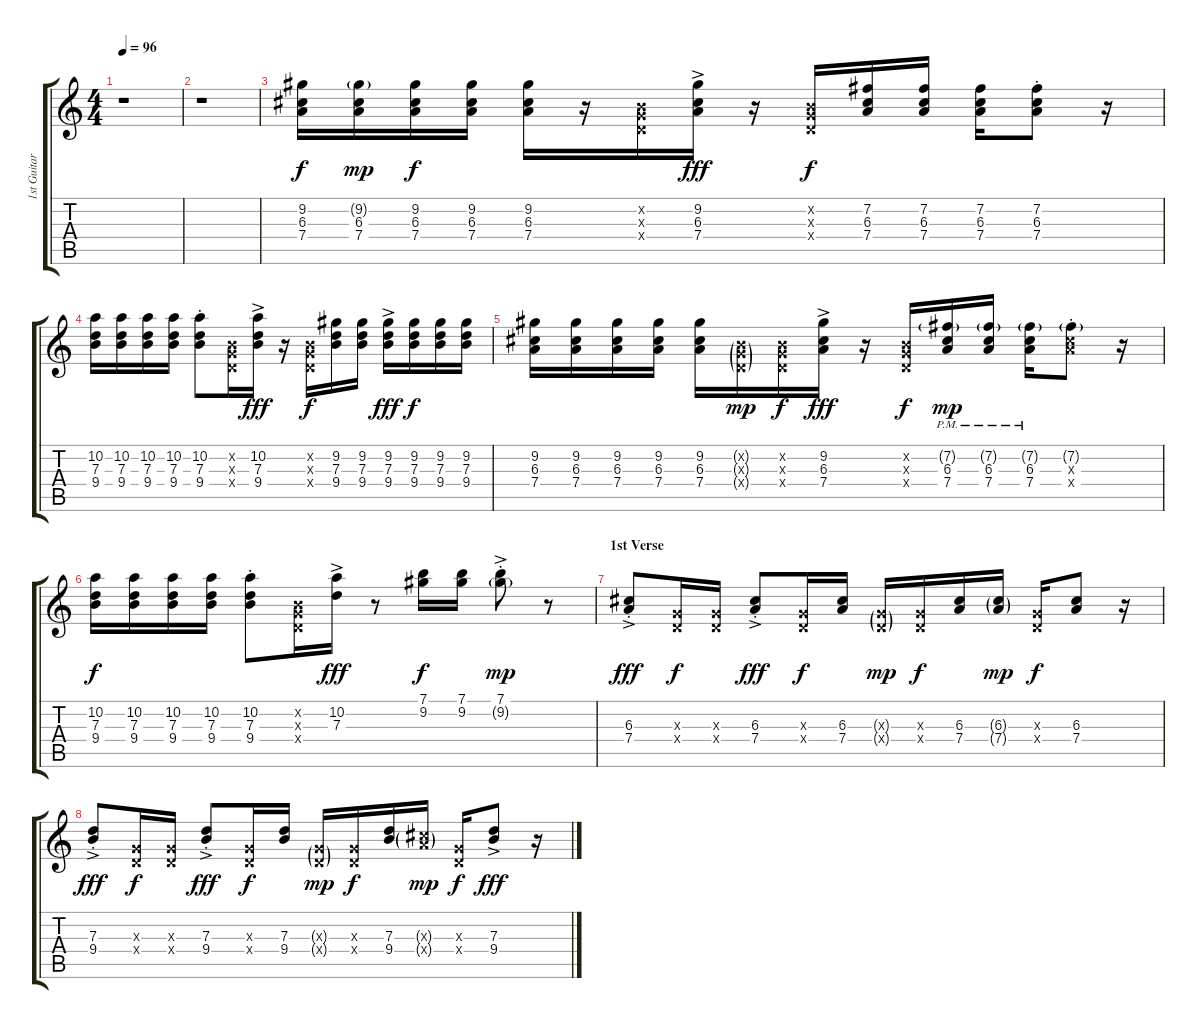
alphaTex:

\track ("1st Guitar " "1st Guitar") {instrument electricguitarclean}
\staff {score tabs}
\tuning (E4 B3 G3 D3 A2 E2) {hide}
\ts (4 4)
\tempo 96
\clef g2
\ks c
r.1{dy f instrument electricguitarclean} |
r.1 |
(9.2 6.3 7.4).16 (9.2{g} 6.3 7.4).16{dy mp} (9.2 6.3 7.4).16{dy f} (9.2 6.3 7.4).16 (9.2 6.3 7.4).16 r.16 (0.2{x} 0.3{x} 0.4{x}).16 (9.2{ac} 6.3{ac} 7.4{ac}).16{dy fff} r.16 (0.2{x} 0.3{x} 0.4{x}).16{dy f} (7.2 6.3 7.4).16 (7.2 6.3 7.4).16 (7.2 6.3 7.4).16 (7.2{st} 6.3{st} 7.4{st}).8 r.16 |
(10.2 7.3 9.4).16 (10.2 7.3 9.4).16 (10.2 7.3 9.4).16 (10.2 7.3 9.4).16 (10.2{st} 7.3{st} 9.4{st}).8 (0.2{x} 0.3{x} 0.4{x}).16 (10.2{ac} 7.3{ac} 9.4{ac}).16{dy fff} r.16 (0.2{x} 0.3{x} 0.4{x}).16{dy f} (9.2 7.3 9.4).16 (9.2 7.3 9.4).16 (9.2{ac} 7.3{ac} 9.4{ac}).16{dy fff} (9.2 7.3 9.4).16{dy f} (9.2 7.3 9.4).16 (9.2 7.3 9.4).16 |
(9.2 6.3 7.4).16 (9.2 6.3 7.4).16 (9.2 6.3 7.4).16 (9.2 6.3 7.4).16 (9.2 6.3 7.4).16 (0.2{g x} 0.3{g x} 0.4{g x}).16{dy mp} (0.2{x} 0.3{x} 0.4{x}).16{dy f} (9.2{ac} 6.3{ac} 7.4{ac}).16{dy fff} r.16 (0.2{x} 0.3{x} 0.4{x}).16{dy f} (7.2{g pm} 6.3 7.4).16{dy mp} (7.2{g pm} 6.3 7.4).16 (7.2{g pm} 6.3 7.4).16 (7.2{g st} 6.3{x} 7.4{x}).8 r.16 |
(10.2 7.3 9.4).16{dy f} (10.2 7.3 9.4).16 (10.2 7.3 9.4).16 (10.2 7.3 9.4).16 (10.2{st} 7.3{st} 9.4{st}).8 (0.2{x} 0.3{x} 0.4{x}).16 (10.2{ac} 7.3{ac}).16{dy fff} r.8 (7.1 9.2).16{dy f} (7.1 9.2).16 (7.1{ac st} 9.2{g ac st}).8{dy mp} r.8 |
\section ("" "1st Verse")
(6.3{ac st} 7.4{ac st}).8{dy fff} (0.3{x} 0.4{x}).16{dy f} (0.3{x} 0.4{x}).16 (6.3{ac st} 7.4{ac st}).8{dy fff} (0.3{x} 0.4{x}).16{dy f} (6.3 7.4).16 (0.3{g x} 0.4{g x}).16{dy mp} (0.3{x} 0.4{x}).16{dy f} (6.3 7.4).16 (6.3{g} 7.4{g}).16{dy mp} (0.3{x} 0.4{x}).16{dy f} (6.3 7.4).8 r.16 |
(7.3{ac st} 9.4{ac st}).8{dy fff} (0.3{x} 0.4{x}).16{dy f} (0.3{x} 0.4{x}).16 (7.3{ac st} 9.4{ac st}).8{dy fff} (0.3{x} 0.4{x}).16{dy f} (7.3 9.4).16 (0.3{g x} 0.4{g x}).16{dy mp} (0.3{x} 0.4{x}).16{dy f} (7.3 9.4).16 (6.3{g x} 7.4{g x}).16{dy mp} (0.3{x} 0.4{x}).16{dy f} (7.3{ac} 9.4{ac}).8{dy fff} r.16
